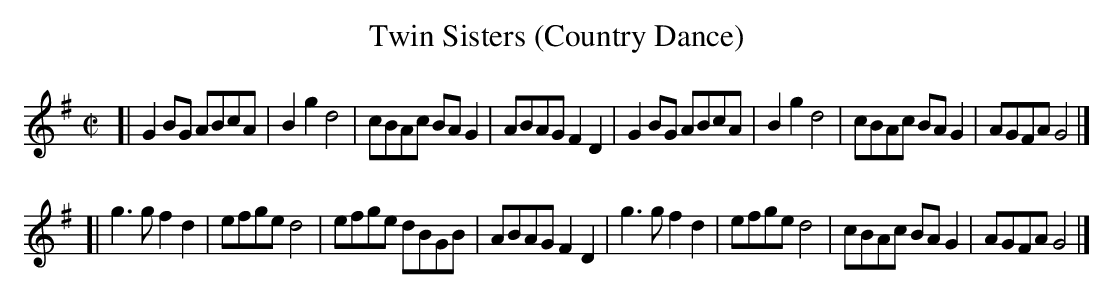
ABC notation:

X:1
T: Twin Sisters (Country Dance)
M: C|
L: 1/8
K: G
[|\
G2BG ABcA | B2g2 d4 | cBAc BAG2 | ABAG F2D2 |\
G2BG ABcA | B2g2 d4 | cBAc BAG2 | AGFA G4 |]
[|\
g3g f2d2 | efge d4 | efge dBGB | ABAG F2D2 |\
g3g f2d2 | efge d4 | cBAc BAG2 | AGFA G4 |]
